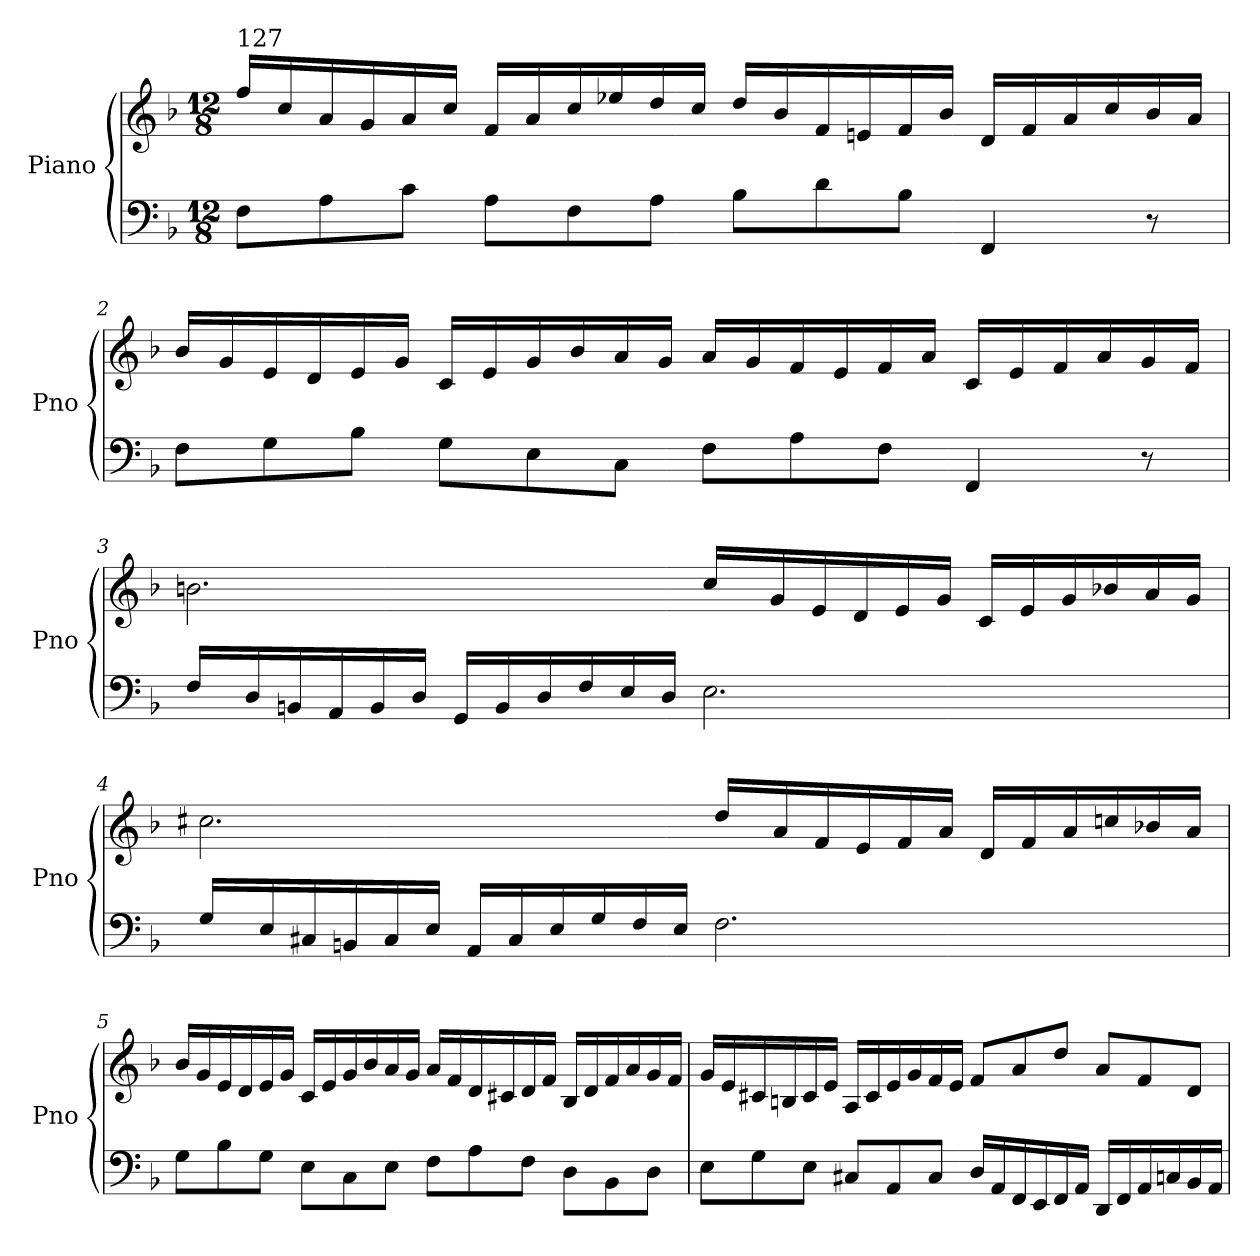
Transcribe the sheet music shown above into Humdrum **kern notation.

**kern	**kern
*part1	*part1
*staff2	*staff1
*I"Piano	*
*I'Pno	*
*clefF4	*clefG2
*k[b-]	*k[b-]
*F:	*F:
*M12/8	*M12/8
=1	=1
!	!LO:TX:a:t=127
8F\L	16ff/LL
.	16cc/
8A\	16a/
.	16g/
8c\J	16a/
.	16cc/JJ
8A\L	16f/LL
.	16a/
8F\	16cc/
.	16ee-X/
8A\J	16dd/
.	16cc/JJ
8B-\L	16dd/LL
.	16b-/
8d\	16f/
.	16en/
8B-\J	16f/
.	16b-/JJ
4FF/	16d/LL
.	16f/
.	16a/
.	16cc/
8r	16b-/
.	16a/JJ
=2	=2
8F\L	16b-/LL
.	16g/
8G\	16e/
.	16d/
8B-\J	16e/
.	16g/JJ
8G\L	16c/LL
.	16e/
8E\	16g/
.	16b-/
8C\J	16a/
.	16g/JJ
8F\L	16a/LL
.	16g/
8A\	16f/
.	16e/
8F\J	16f/
.	16a/JJ
4FF/	16c/LL
.	16e/
.	16f/
.	16a/
8r	16g/
.	16f/JJ
!!LO:LB:g=z
=3	=3
*^	*^
16F/LL	2.ryy	2.bn\	32ayy
.	.	.	32byy
16D/	.	.	32ccyy
.	.	.	32byy
16BBn/	.	.	32ccyy
.	.	.	32byy
16AA/	.	.	32ccyy
.	.	.	32byy
16BB/	.	.	32ccyy
.	.	.	32byy
16D/JJ	.	.	32ccyy
.	.	.	32byy
16GG/LL	.	.	32ccyy
.	.	.	32byy
16BB/	.	.	32ccyy
.	.	.	32byy
16D/	.	.	32ccyy
.	.	.	32byy
16F/	.	.	32ccyy
.	.	.	32byy
16E/	.	.	32ccyy
.	.	.	32byy
16D/JJ	.	.	32ayy
.	.	.	32byy
2.E\	32Dyy	16cc/LL	2.ryy
.	32Eyy	.	.
.	32Fyy	16g/	.
.	32Eyy	.	.
.	32Fyy	16e/	.
.	32Eyy	.	.
.	32Fyy	16d/	.
.	32Eyy	.	.
.	32Fyy	16e/	.
.	32Eyy	.	.
.	32Fyy	16g/JJ	.
.	32Eyy	.	.
.	32Fyy	16c/LL	.
.	32Eyy	.	.
.	32Fyy	16e/	.
.	32Eyy	.	.
.	32Fyy	16g/	.
.	32Eyy	.	.
.	32Fyy	16b-X/	.
.	32Eyy	.	.
.	32Fyy	16a/	.
.	32Eyy	.	.
.	32Dyy	16g/JJ	.
.	32Eyy	.	.
=4	=4	=4	=4
16G/LL	2.ryy	2.cc#X\	32ddyy
.	.	.	32cc#yy
16E/	.	.	32bnyy
.	.	.	32cc#yy
16C#X/	.	.	32ddyy
.	.	.	32cc#yy
16BBn/	.	.	32ddyy
.	.	.	32cc#yy
16C#/	.	.	32ddyy
.	.	.	32cc#yy
16E/JJ	.	.	32ddyy
.	.	.	32cc#yy
16AA/LL	.	.	32ddyy
.	.	.	32cc#yy
16C#/	.	.	32ddyy
.	.	.	32cc#yy
16E/	.	.	32ddyy
.	.	.	32cc#yy
16G/	.	.	32ddyy
.	.	.	32cc#yy
16F/	.	.	32ddyy
.	.	.	32cc#yy
16E/JJ	.	.	32byy
.	.	.	32cc#yy
2.F\	32Eyy	16dd/LL	2.ryy
.	32Fyy	.	.
.	32Gyy	16a/	.
.	32Fyy	.	.
.	32Gyy	16f/	.
.	32Fyy	.	.
.	32Gyy	16e/	.
.	32Fyy	.	.
.	32Gyy	16f/	.
.	32Fyy	.	.
.	32Gyy	16a/JJ	.
.	32Fyy	.	.
.	32Gyy	16d/LL	.
.	32Fyy	.	.
.	32Gyy	16f/	.
.	32Fyy	.	.
.	32Gyy	16a/	.
.	32Fyy	.	.
.	32Gyy	16ccn/	.
.	32Fyy	.	.
.	32Gyy	16b-X/	.
.	32Fyy	.	.
.	32Eyy	16a/JJ	.
.	32Fyy	.	.
*v	*v	*	*
*	*v	*v
!!LO:LB:g=z
=5	=5
8G\L	16b-/LL
.	16g/
8B-\	16e/
.	16d/
8G\J	16e/
.	16g/JJ
8E\L	16c/LL
.	16e/
8C\	16g/
.	16b-/
8E\J	16a/
.	16g/JJ
8F\L	16a/LL
.	16f/
8A\	16d/
.	16c#X/
8F\J	16d/
.	16f/JJ
8D\L	16B-/LL
.	16d/
8BB-\	16f/
.	16a/
8D\J	16g/
.	16f/JJ
=6	=6
8E\L	16g/LL
.	16e/
8G\	16c#X/
.	16Bn/
8E\J	16c#/
.	16e/JJ
8C#X/L	16A/LL
.	16c#/
8AA/	16e/
.	16g/
8C#/J	16f/
.	16e/JJ
16D/LL	8f/L
16AA/	.
16FF/	8a/
16EE/	.
16FF/	8dd/J
16AA/JJ	.
16DD/LL	8a/L
16FF/	.
16AA/	8f/
16Cn/	.
16BB-/	8d/J
16AA/JJ	.
=	=
*-	*-
